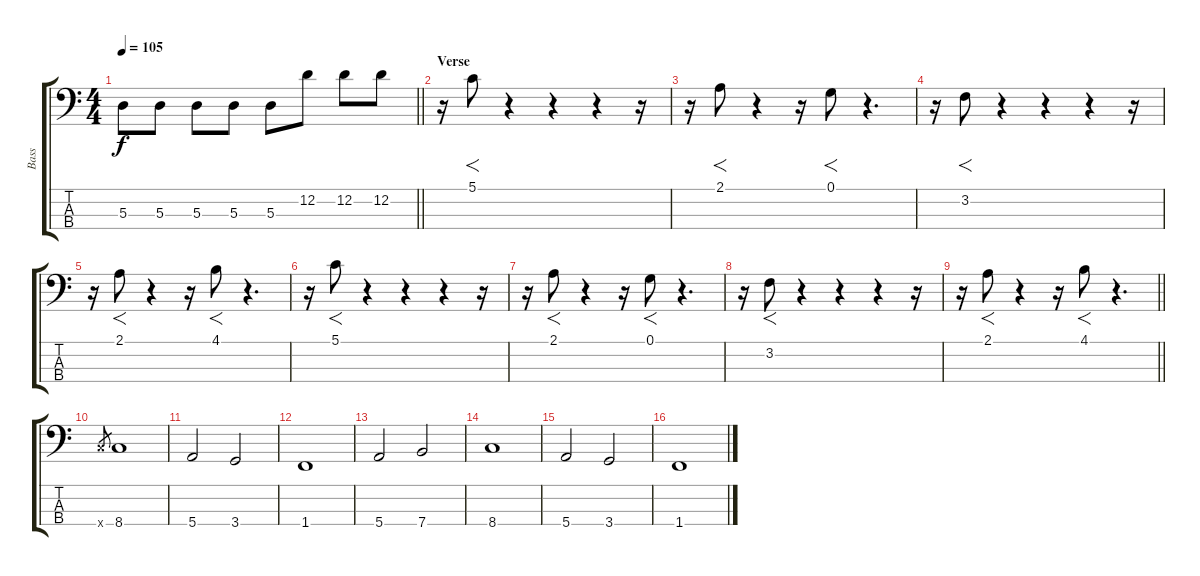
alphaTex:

\track ("Bass" "Bass") {instrument electricbassfinger}
\staff {score tabs}
\tuning (G2 D2 A1 E1) {hide}
\ts (4 4)
\tempo 105
\clef f4
\barLineRight lightlight
\ks c
5.3.8{dy f} 5.3.8 5.3.8 5.3.8 5.3.8 12.2.8 12.2.8 12.2.8 |
\section ("" "Verse")
r.16 5.1.8{f} r.4 r.4 r.4 r.16 |
r.16 2.1.8{f} r.4 r.16 0.1.8{f} r.4{d} |
r.16 3.2.8{f} r.4 r.4 r.4 r.16 |
r.16 2.1.8{f} r.4 r.16 4.1.8{f} r.4{d} |
r.16 5.1.8{f} r.4 r.4 r.4 r.16 |
r.16 2.1.8{f} r.4 r.16 0.1.8{f} r.4{d} |
r.16 3.2.8{f} r.4 r.4 r.4 r.16 |
\barLineRight lightlight
r.16 2.1.8{f} r.4 r.16 4.1.8{f} r.4{d} |
8.4{x}.8{gr} 8.4.1 |
5.4.2 3.4.2 |
1.4.1 |
5.4.2 7.4.2 |
8.4.1 |
5.4.2 3.4.2 |
1.4.1
